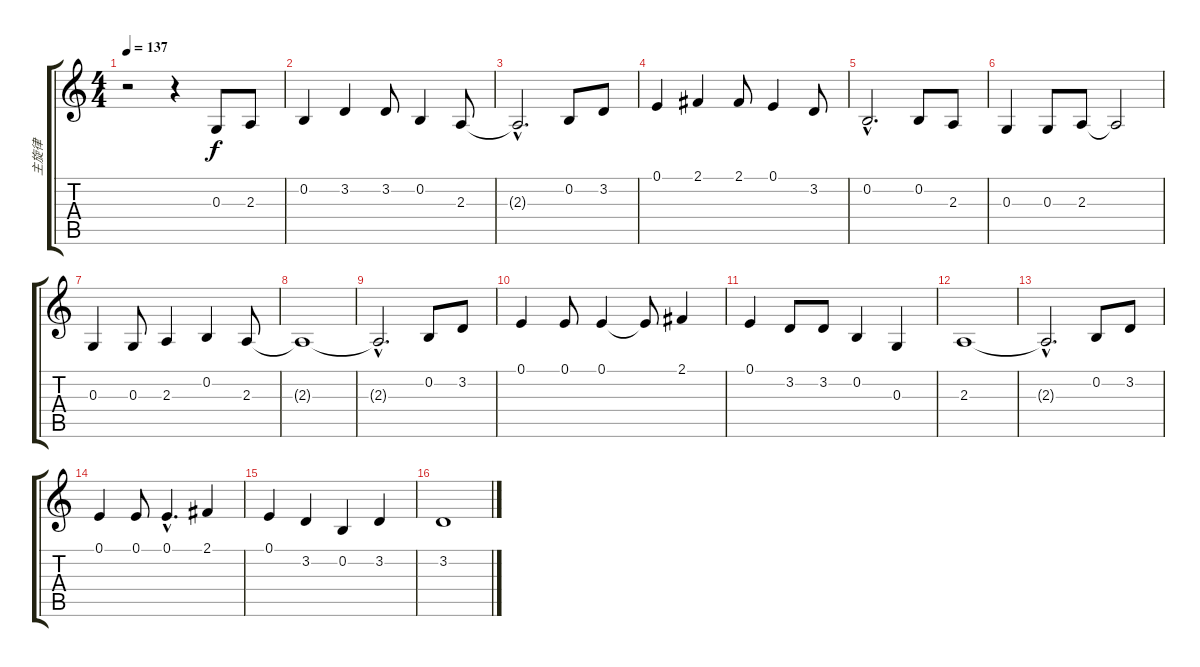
\track ("主旋律" "主旋律") {instrument harmonica}
\staff {score tabs}
\tuning (E4 B3 G3 D3 A2 E2) {hide}
\ts (4 4)
\tempo 137
\clef g2
\ks c
r.2{dy f} r.4 0.3.8 2.3.8 |
0.2.4 3.2.4 3.2.8 0.2.4 2.3.8 |
2.3{hac t}.2{d} 0.2.8 3.2.8 |
0.1.4 2.1.4 2.1.8 0.1.4 3.2.8 |
0.2{hac}.2{d} 0.2.8 2.3.8 |
0.3.4 0.3.8 2.3.8 2.3{t}.2 |
0.3.4 0.3.8 2.3.4 0.2.4 2.3.8 |
2.3{t}.1 |
2.3{hac t}.2{d} 0.2.8 3.2.8 |
0.1.4 0.1.8 0.1.4 0.1{t}.8 2.1.4 |
0.1.4 3.2.8 3.2.8 0.2.4 0.3.4 |
2.3.1 |
2.3{hac t}.2{d} 0.2.8 3.2.8 |
0.1.4 0.1.8 0.1{hac}.4{d} 2.1.4 |
0.1.4 3.2.4 0.2.4 3.2.4 |
3.2.1
